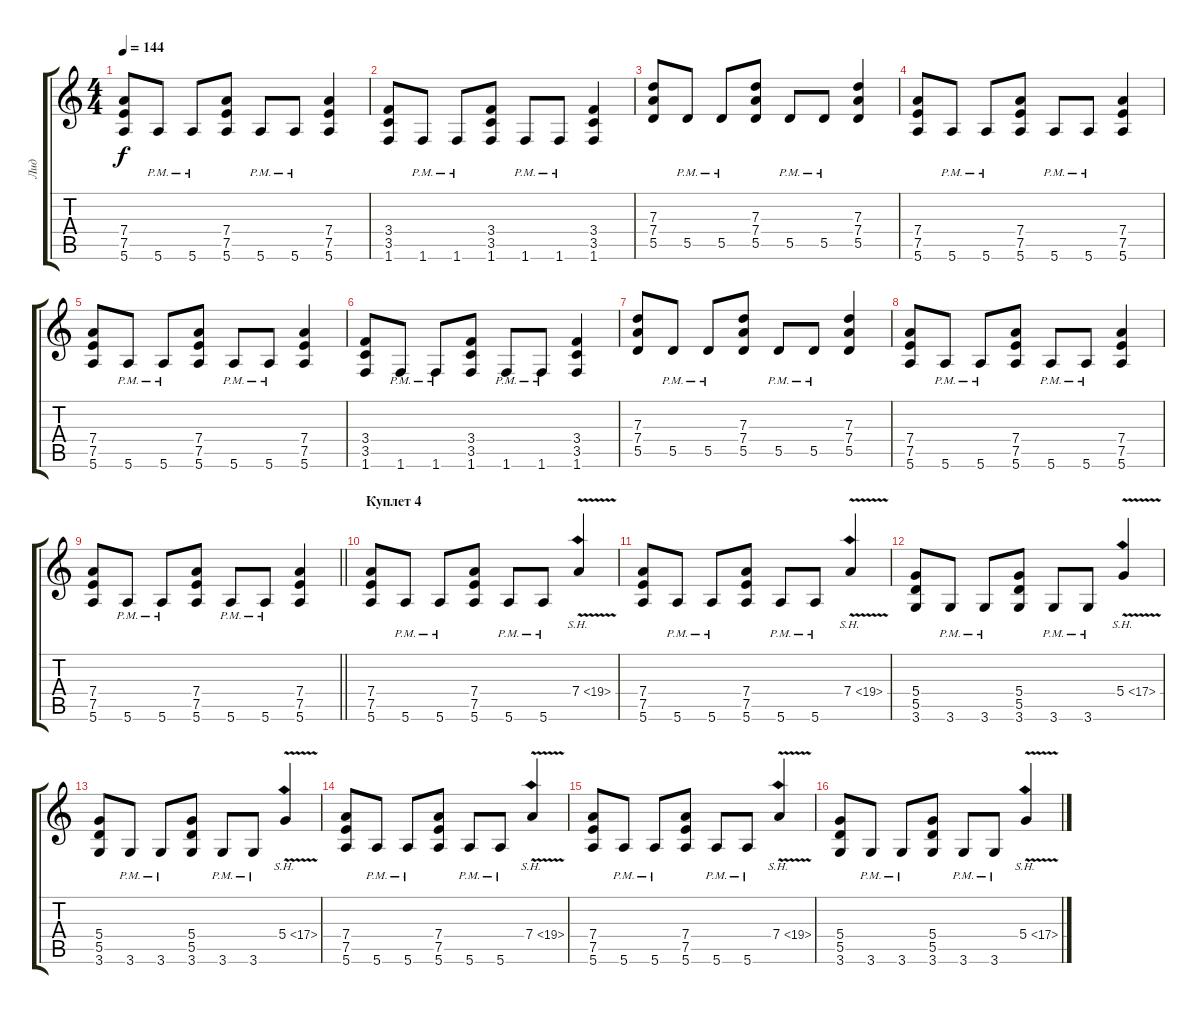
\track ("Лид" "Лид") {instrument distortionguitar}
\staff {score tabs}
\tuning (E4 B3 G3 D3 A2 E2) {hide}
\ts (4 4)
\tempo 144
\clef g2
\ks c
(7.4 7.5 5.6).8{dy f} 5.6{pm}.8 5.6{pm}.8 (7.4 7.5 5.6).8 5.6{pm}.8 5.6{pm}.8 (7.4 7.5 5.6).4 |
(3.4 3.5 1.6).8 1.6{pm}.8 1.6{pm}.8 (3.4 3.5 1.6).8 1.6{pm}.8 1.6{pm}.8 (3.4 3.5 1.6).4 |
(7.3 7.4 5.5).8 5.5{pm}.8 5.5{pm}.8 (7.3 7.4 5.5).8 5.5{pm}.8 5.5{pm}.8 (7.3 7.4 5.5).4 |
(7.4 7.5 5.6).8 5.6{pm}.8 5.6{pm}.8 (7.4 7.5 5.6).8 5.6{pm}.8 5.6{pm}.8 (7.4 7.5 5.6).4 |
(7.4 7.5 5.6).8 5.6{pm}.8 5.6{pm}.8 (7.4 7.5 5.6).8 5.6{pm}.8 5.6{pm}.8 (7.4 7.5 5.6).4 |
(3.4 3.5 1.6).8 1.6{pm}.8 1.6{pm}.8 (3.4 3.5 1.6).8 1.6{pm}.8 1.6{pm}.8 (3.4 3.5 1.6).4 |
(7.3 7.4 5.5).8 5.5{pm}.8 5.5{pm}.8 (7.3 7.4 5.5).8 5.5{pm}.8 5.5{pm}.8 (7.3 7.4 5.5).4 |
(7.4 7.5 5.6).8 5.6{pm}.8 5.6{pm}.8 (7.4 7.5 5.6).8 5.6{pm}.8 5.6{pm}.8 (7.4 7.5 5.6).4 |
\barLineRight lightlight
(7.4 7.5 5.6).8 5.6{pm}.8 5.6{pm}.8 (7.4 7.5 5.6).8 5.6{pm}.8 5.6{pm}.8 (7.4 7.5 5.6).4 |
\section ("" "Куплет 4")
(7.4 7.5 5.6).8 5.6{pm}.8 5.6{pm}.8 (7.4 7.5 5.6).8 5.6{pm}.8 5.6{pm}.8 7.4{sh 12 v}.4 |
(7.4 7.5 5.6).8 5.6{pm}.8 5.6{pm}.8 (7.4 7.5 5.6).8 5.6{pm}.8 5.6{pm}.8 7.4{sh 12 v}.4 |
(5.4 5.5 3.6).8 3.6{pm}.8 3.6{pm}.8 (5.4 5.5 3.6).8 3.6{pm}.8 3.6{pm}.8 5.4{sh 12 v}.4 |
(5.4 5.5 3.6).8 3.6{pm}.8 3.6{pm}.8 (5.4 5.5 3.6).8 3.6{pm}.8 3.6{pm}.8 5.4{sh 12 v}.4 |
(7.4 7.5 5.6).8 5.6{pm}.8 5.6{pm}.8 (7.4 7.5 5.6).8 5.6{pm}.8 5.6{pm}.8 7.4{sh 12 v}.4 |
(7.4 7.5 5.6).8 5.6{pm}.8 5.6{pm}.8 (7.4 7.5 5.6).8 5.6{pm}.8 5.6{pm}.8 7.4{sh 12 v}.4 |
(5.4 5.5 3.6).8 3.6{pm}.8 3.6{pm}.8 (5.4 5.5 3.6).8 3.6{pm}.8 3.6{pm}.8 5.4{sh 12 v}.4
